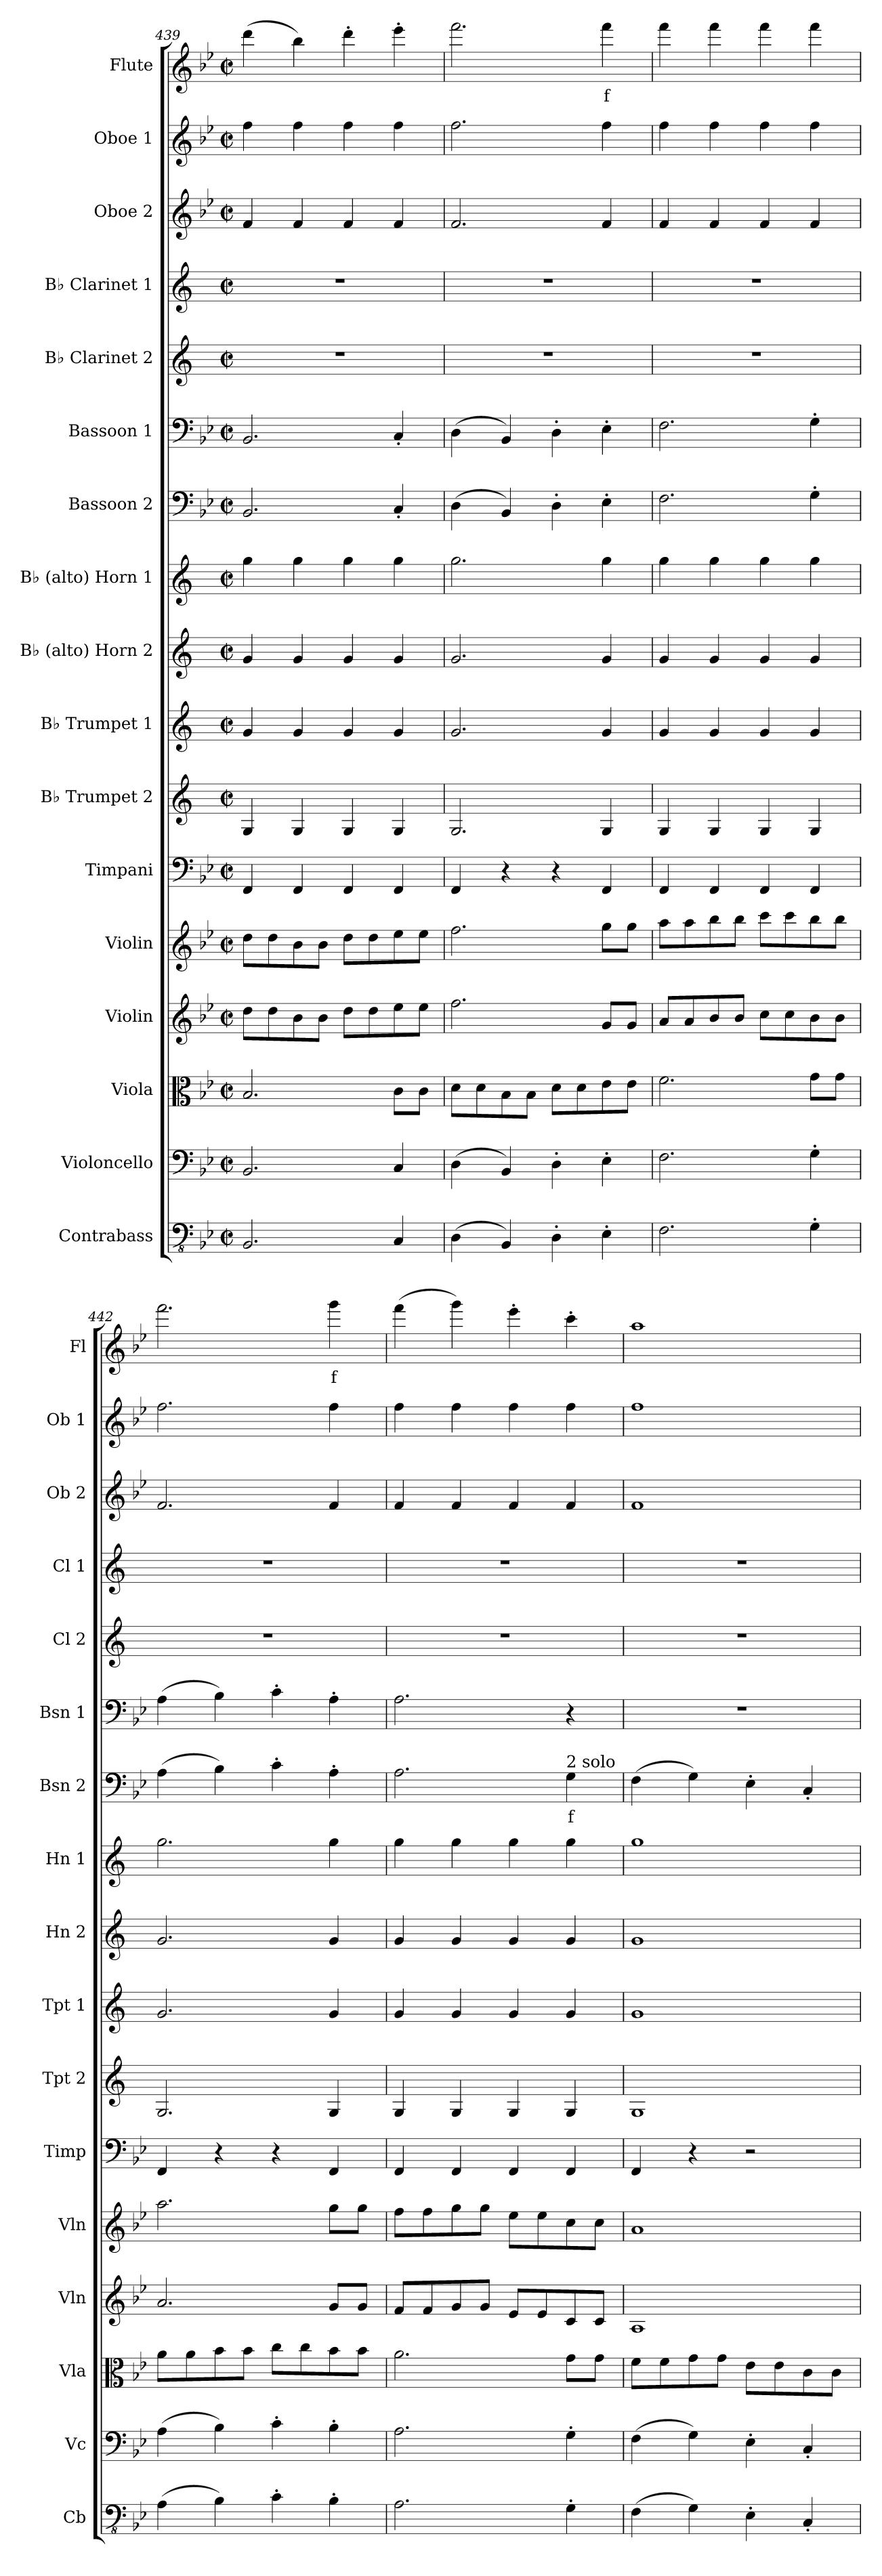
**kern	**kern	**kern	**kern	**kern	**kern	**kern	**kern	**kern	**kern	**kern	**text	**kern	**kern	**kern	**kern	**kern	**kern	**text
*part17	*part16	*part15	*part14	*part13	*part12	*part11	*part10	*part9	*part8	*part7	*part7	*part6	*part5	*part4	*part3	*part2	*part1	*part1
*staff17	*staff16	*staff15	*staff14	*staff13	*staff12	*staff11	*staff10	*staff9	*staff8	*staff7	*staff7	*staff6	*staff5	*staff4	*staff3	*staff2	*staff1	*staff1
*I"Contrabass	*I"Violoncello	*I"Viola	*I"Violin	*I"Violin	*I"Timpani	*I"B♭ Trumpet 2	*I"B♭ Trumpet 1	*I"B♭ (alto) Horn 2	*I"B♭ (alto) Horn 1	*I"Bassoon 2	*	*I"Bassoon 1	*I"B♭ Clarinet 2	*I"B♭ Clarinet 1	*I"Oboe 2	*I"Oboe 1	*I"Flute	*
*I'Cb	*I'Vc	*I'Vla	*I'Vln	*I'Vln	*I'Timp	*I'Tpt 2	*I'Tpt 1	*I'Hn 2	*I'Hn 1	*I'Bsn 2	*	*I'Bsn 1	*I'Cl 2	*I'Cl 1	*I'Ob 2	*I'Ob 1	*I'Fl	*
*clefFv4	*clefF4	*clefC3	*clefG2	*clefG2	*clefF4	*clefG2	*clefG2	*clefG2	*clefG2	*clefF4	*	*clefF4	*clefG2	*clefG2	*clefG2	*clefG2	*clefG2	*
*	*	*	*	*	*	*ITrd1c2	*ITrd1c2	*ITrd1c2	*ITrd1c2	*	*	*	*ITrd1c2	*ITrd1c2	*	*	*	*
*k[b-e-]	*k[b-e-]	*k[b-e-]	*k[b-e-]	*k[b-e-]	*k[b-e-]	*k[b-e-]	*k[b-e-]	*k[b-e-]	*k[b-e-]	*k[b-e-]	*	*k[b-e-]	*k[b-e-]	*k[b-e-]	*k[b-e-]	*k[b-e-]	*k[b-e-]	*
*M2/2	*M2/2	*M2/2	*M2/2	*M2/2	*M2/2	*M2/2	*M2/2	*M2/2	*M2/2	*M2/2	*	*M2/2	*M2/2	*M2/2	*M2/2	*M2/2	*M2/2	*
*met(c|)	*met(c|)	*met(c|)	*met(c|)	*met(c|)	*met(c|)	*met(c|)	*met(c|)	*met(c|)	*met(c|)	*met(c|)	*	*met(c|)	*met(c|)	*met(c|)	*met(c|)	*met(c|)	*met(c|)	*
=439	=439	=439	=439	=439	=439	=439	=439	=439	=439	=439	=439	=439	=439	=439	=439	=439	=439	=439
2.BBB-/	2.BB-/	2.B-/	8dd\L	8dd\L	4FF/	4F/	4f/	4f/	4ff\	2.BB-/	.	2.BB-/	1r	1r	4f/	4ff\	(>4ddd\	.
.	.	.	8dd\	8dd\	.	.	.	.	.	.	.	.	.	.	.	.	.	.
.	.	.	8b-\	8b-\	4FF/	4F/	4f/	4f/	4ff\	.	.	.	.	.	4f/	4ff\	4bb-\)	.
.	.	.	8b-\J	8b-\J	.	.	.	.	.	.	.	.	.	.	.	.	.	.
.	.	.	8dd\L	8dd\L	4FF/	4F/	4f/	4f/	4ff\	.	.	.	.	.	4f/	4ff\	4ddd'\	.
.	.	.	8dd\	8dd\	.	.	.	.	.	.	.	.	.	.	.	.	.	.
4CC/	4C/	8c\L	8ee-\	8ee-\	4FF/	4F/	4f/	4f/	4ff\	4C'/	.	4C'/	.	.	4f/	4ff\	4eee-'\	.
.	.	8c\J	8ee-\J	8ee-\J	.	.	.	.	.	.	.	.	.	.	.	.	.	.
=440	=440	=440	=440	=440	=440	=440	=440	=440	=440	=440	=440	=440	=440	=440	=440	=440	=440	=440
(>4DD\	(>4D\	8d\L	2.ff\	2.ff\	4FF/	2.F/	2.f/	2.f/	2.ff\	(>4D\	.	(>4D\	1r	1r	2.f/	2.ff\	2.fff\	.
.	.	8d\	.	.	.	.	.	.	.	.	.	.	.	.	.	.	.	.
4BBB-/)	4BB-/)	8B-\	.	.	4r	.	.	.	.	4BB-/)	.	4BB-/)	.	.	.	.	.	.
.	.	8B-\J	.	.	.	.	.	.	.	.	.	.	.	.	.	.	.	.
4DD'\	4D'\	8d\L	.	.	4r	.	.	.	.	4D'\	.	4D'\	.	.	.	.	.	.
.	.	8d\	.	.	.	.	.	.	.	.	.	.	.	.	.	.	.	.
!	!	!	!	!	!	!	!	!	!	!	!	!	!	!	!	!	!	!LO:LY:b:color=#FF0000
4EE-'\	4E-'\	8e-\	8g/L	8gg\L	4FF/	4F/	4f/	4f/	4ff\	4E-'\	.	4E-'\	.	.	4f/	4ff\	4fff\	f
.	.	8e-\J	8g/J	8gg\J	.	.	.	.	.	.	.	.	.	.	.	.	.	.
=441	=441	=441	=441	=441	=441	=441	=441	=441	=441	=441	=441	=441	=441	=441	=441	=441	=441	=441
2.FF\	2.F\	2.f\	8a/L	8aa\L	4FF/	4F/	4f/	4f/	4ff\	2.F\	.	2.F\	1r	1r	4f/	4ff\	4fff\	.
.	.	.	8a/	8aa\	.	.	.	.	.	.	.	.	.	.	.	.	.	.
.	.	.	8b-/	8bb-\	4FF/	4F/	4f/	4f/	4ff\	.	.	.	.	.	4f/	4ff\	4fff\	.
.	.	.	8b-/J	8bb-\J	.	.	.	.	.	.	.	.	.	.	.	.	.	.
.	.	.	8cc\L	8ccc\L	4FF/	4F/	4f/	4f/	4ff\	.	.	.	.	.	4f/	4ff\	4fff\	.
.	.	.	8cc\	8ccc\	.	.	.	.	.	.	.	.	.	.	.	.	.	.
4GG'\	4G'\	8g\L	8b-\	8bb-\	4FF/	4F/	4f/	4f/	4ff\	4G'\	.	4G'\	.	.	4f/	4ff\	4fff\	.
.	.	8g\J	8b-\J	8bb-\J	.	.	.	.	.	.	.	.	.	.	.	.	.	.
!!LO:PB:g=z
=442	=442	=442	=442	=442	=442	=442	=442	=442	=442	=442	=442	=442	=442	=442	=442	=442	=442	=442
(>4AA\	(>4A\	8a\L	2.a/	2.aa\	4FF/	2.F/	2.f/	2.f/	2.ff\	(>4A\	.	(>4A\	1r	1r	2.f/	2.ff\	2.fff\	.
.	.	8a\	.	.	.	.	.	.	.	.	.	.	.	.	.	.	.	.
4BB-\)	4B-\)	8b-\	.	.	4r	.	.	.	.	4B-\)	.	4B-\)	.	.	.	.	.	.
.	.	8b-\J	.	.	.	.	.	.	.	.	.	.	.	.	.	.	.	.
4C'\	4c'\	8cc\L	.	.	4r	.	.	.	.	4c'\	.	4c'\	.	.	.	.	.	.
.	.	8cc\	.	.	.	.	.	.	.	.	.	.	.	.	.	.	.	.
!	!	!	!	!	!	!	!	!	!	!	!	!	!	!	!	!	!	!LO:LY:b:color=#FF0000
4BB-'\	4B-'\	8b-\	8g/L	8gg\L	4FF/	4F/	4f/	4f/	4ff\	4A'\	.	4A'\	.	.	4f/	4ff\	4ggg\	f
.	.	8b-\J	8g/J	8gg\J	.	.	.	.	.	.	.	.	.	.	.	.	.	.
=443	=443	=443	=443	=443	=443	=443	=443	=443	=443	=443	=443	=443	=443	=443	=443	=443	=443	=443
2.AA\	2.A\	2.a\	8f/L	8ff\L	4FF/	4F/	4f/	4f/	4ff\	2.A\	.	2.A\	1r	1r	4f/	4ff\	(>4fff\	.
.	.	.	8f/	8ff\	.	.	.	.	.	.	.	.	.	.	.	.	.	.
.	.	.	8g/	8gg\	4FF/	4F/	4f/	4f/	4ff\	.	.	.	.	.	4f/	4ff\	4ggg\)	.
.	.	.	8g/J	8gg\J	.	.	.	.	.	.	.	.	.	.	.	.	.	.
.	.	.	8e-/L	8ee-\L	4FF/	4F/	4f/	4f/	4ff\	.	.	.	.	.	4f/	4ff\	4eee-'\	.
.	.	.	8e-/	8ee-\	.	.	.	.	.	.	.	.	.	.	.	.	.	.
!	!	!	!	!	!	!	!	!	!	!LO:TX:a:t=2 solo	!	!	!	!	!	!	!	!
!	!	!	!	!	!	!	!	!	!	!	!LO:LY:b:color=#FF0000	!	!	!	!	!	!	!
4GG'\	4G'\	8g\L	8c/	8cc\	4FF/	4F/	4f/	4f/	4ff\	4G\	f	4r	.	.	4f/	4ff\	4ccc'\	.
.	.	8g\J	8c/J	8cc\J	.	.	.	.	.	.	.	.	.	.	.	.	.	.
=444	=444	=444	=444	=444	=444	=444	=444	=444	=444	=444	=444	=444	=444	=444	=444	=444	=444	=444
(>4FF\	(>4F\	8f\L	1A	1a	4FF/	1F	1f	1f	1ff	(>4F\	.	1r	1r	1r	1f	1ff	1aa	.
.	.	8f\	.	.	.	.	.	.	.	.	.	.	.	.	.	.	.	.
4GG\)	4G\)	8g\	.	.	4r	.	.	.	.	4G\)	.	.	.	.	.	.	.	.
.	.	8g\J	.	.	.	.	.	.	.	.	.	.	.	.	.	.	.	.
4EE-'\	4E-'\	8e-\L	.	.	2r	.	.	.	.	4E-'\	.	.	.	.	.	.	.	.
.	.	8e-\	.	.	.	.	.	.	.	.	.	.	.	.	.	.	.	.
4CC'/	4C'/	8c\	.	.	.	.	.	.	.	4C'/	.	.	.	.	.	.	.	.
.	.	8c\J	.	.	.	.	.	.	.	.	.	.	.	.	.	.	.	.
=	=	=	=	=	=	=	=	=	=	=	=	=	=	=	=	=	=	=
*-	*-	*-	*-	*-	*-	*-	*-	*-	*-	*-	*-	*-	*-	*-	*-	*-	*-	*-
